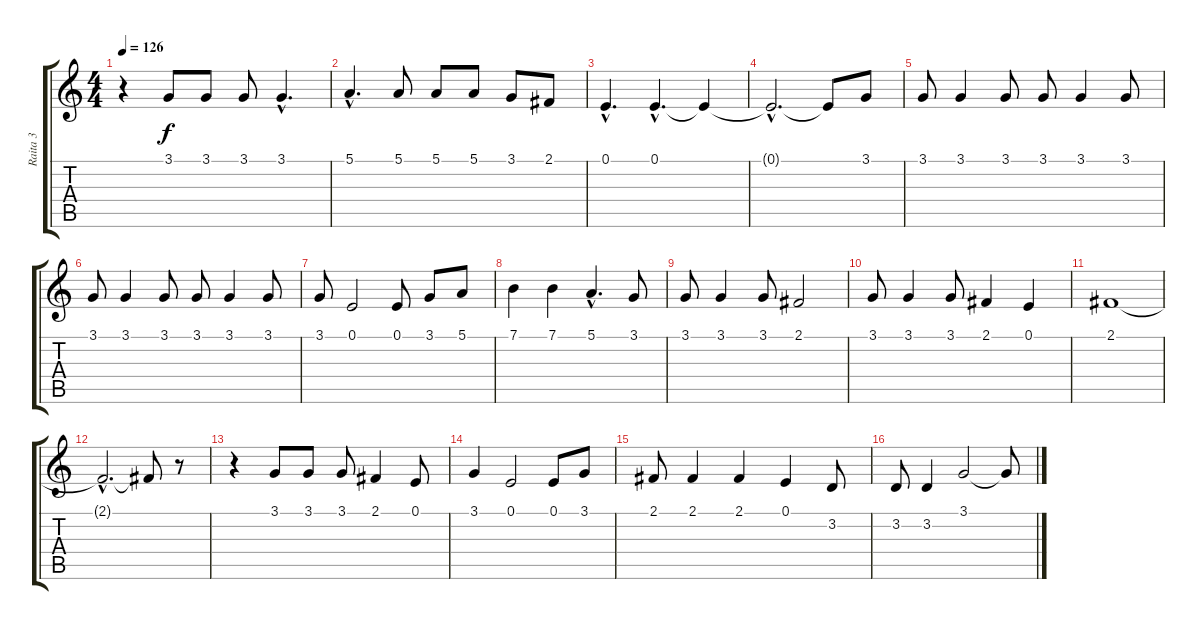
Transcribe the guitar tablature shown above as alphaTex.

\track ("Raita 3" "Raita 3") {instrument lead8bassandlead}
\staff {score tabs}
\tuning (E4 B3 G3 D3 A2 E2) {hide}
\ts (4 4)
\tempo 126
\clef g2
\ks c
r.4{dy f} 3.1.8 3.1.8 3.1.8 3.1{hac}.4{d} |
5.1{hac}.4{d} 5.1.8 5.1.8 5.1.8 3.1.8 2.1.8 |
0.1{hac}.4{d} 0.1{hac}.4{d} 0.1{t}.4 |
0.1{hac t}.2{d} 0.1{t}.8 3.1.8 |
3.1.8 3.1.4 3.1.8 3.1.8 3.1.4 3.1.8 |
3.1.8 3.1.4 3.1.8 3.1.8 3.1.4 3.1.8 |
3.1.8 0.1.2 0.1.8 3.1.8 5.1.8 |
7.1.4 7.1.4 5.1{hac}.4{d} 3.1.8 |
3.1.8 3.1.4 3.1.8 2.1.2 |
3.1.8 3.1.4 3.1.8 2.1.4 0.1.4 |
2.1.1 |
2.1{hac t}.2{d} 2.1{t}.8 r.8 |
r.4 3.1.8 3.1.8 3.1.8 2.1.4 0.1.8 |
3.1.4 0.1.2 0.1.8 3.1.8 |
2.1.8 2.1.4 2.1.4 0.1.4 3.2.8 |
3.2.8 3.2.4 3.1.2 3.1{t}.8
